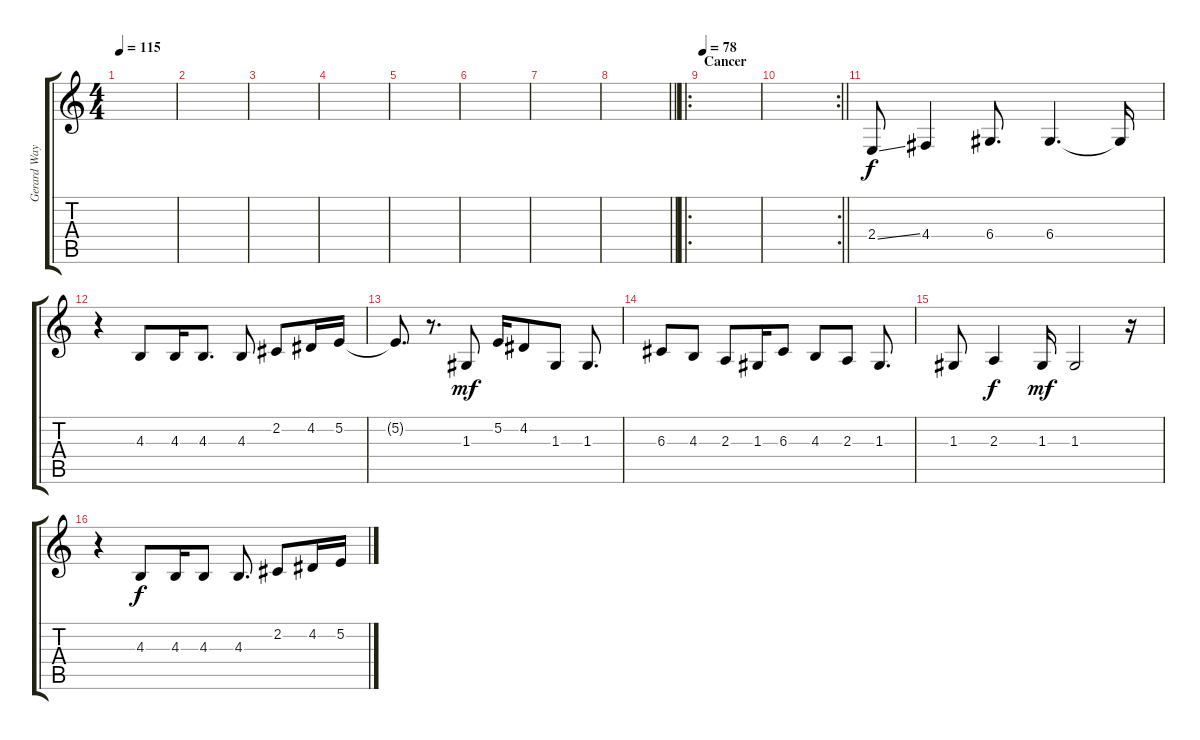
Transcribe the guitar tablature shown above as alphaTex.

\track ("Gerard Way [Vocals]" "Gerard Way") {instrument altosax}
\staff {score tabs}
\tuning (E4 B3 G3 D3 A2 E2) {hide}
\ts (4 4)
\tempo 115
\clef g2
\ks c
|
|
|
|
|
|
|
\barLineRight lightlight
|
\ro
\section ("" "Cancer")
\tempo 78
|
\rc 2
\barLineRight lightlight
|
2.4{ss}.8 4.4.4 6.4.8{d} 6.4.4{d} 6.4{t}.16 |
r.4 4.3.8 4.3.16 4.3.8{d} 4.3.8 2.2.8 4.2.16 5.2.16 |
5.2{t}.8{d} r.8{d} 1.3.8{dy mf} 5.2.16 4.2.8 1.3.8 1.3.8{d} |
6.3.8 4.3.8 2.3.8 1.3.16 6.3.8 4.3.8 2.3.8 1.3.8{d} |
1.3.8 2.3.4{dy f} 1.3.16{dy mf} 1.3.2 r.16 |
r.4 4.3.8{dy f} 4.3.16 4.3.8 4.3.8{d} 2.2.8 4.2.16 5.2.16
